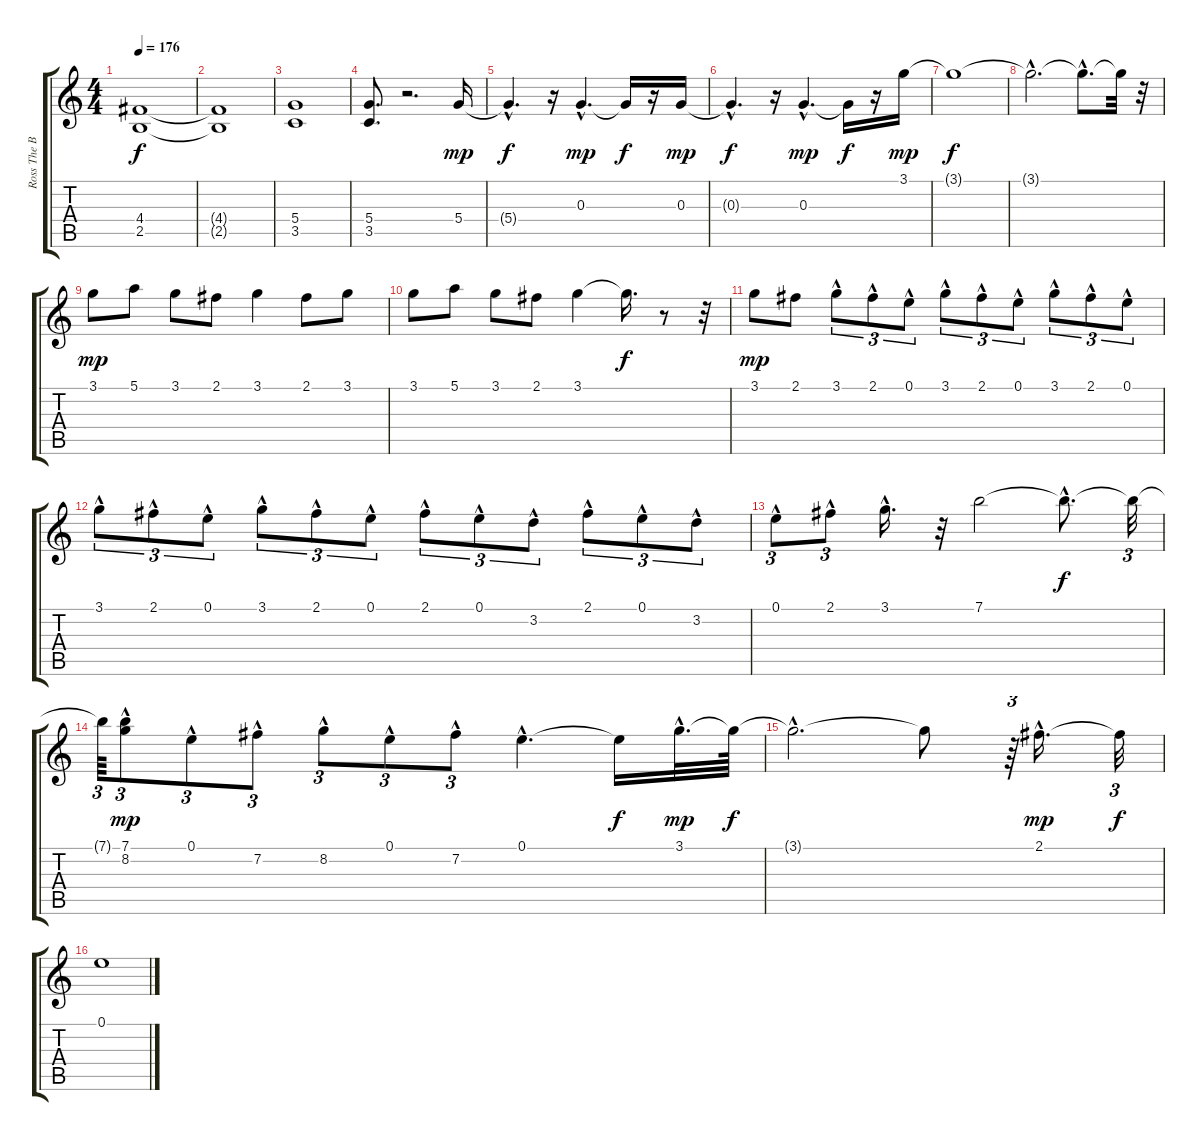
\track ("Ross The Boss-Rhythm" "Ross The B") {instrument distortionguitar}
\staff {score tabs}
\tuning (E4 B3 G3 D3 A2 E2) {hide}
\ts (4 4)
\tempo 176
\clef g2
\ks c
(4.4 2.5).1{dy f} |
(4.4{t} 2.5{t}).1 |
(5.4 3.5).1 |
(5.4 3.5).8{d} r.2{d} 5.4.16{dy mp} |
5.4{hac t}.4{d dy f} r.16 0.3{hac}.4{d dy mp} 0.3{t}.16{dy f} r.16 0.3.16{dy mp} |
0.3{hac t}.4{d dy f} r.16 0.3{hac}.4{d dy mp} 0.3{t}.16{dy f} r.16 3.1.16{dy mp} |
3.1{t}.1{dy f} |
3.1{hac t}.2{d} 3.1{hac t}.8{d} 3.1{t}.32 r.32 |
3.1.8{dy mp} 5.1.8 3.1.8 2.1.8 3.1.4 2.1.8 3.1.8 |
3.1.8 5.1.8 3.1.8 2.1.8 3.1.4 3.1{t}.16{d dy f} r.8 r.32 |
3.1.8{dy mp} 2.1.8 3.1{hac}.8{tu (3 2)} 2.1{hac}.8{tu (3 2)} 0.1{hac}.8{tu (3 2)} 3.1{hac}.8{tu (3 2)} 2.1{hac}.8{tu (3 2)} 0.1{hac}.8{tu (3 2)} 3.1{hac}.8{tu (3 2)} 2.1{hac}.8{tu (3 2)} 0.1{hac}.8{tu (3 2)} |
3.1{hac}.8{tu (3 2)} 2.1{hac}.8{tu (3 2)} 0.1{hac}.8{tu (3 2)} 3.1{hac}.8{tu (3 2)} 2.1{hac}.8{tu (3 2)} 0.1{hac}.8{tu (3 2)} 2.1{hac}.8{tu (3 2)} 0.1{hac}.8{tu (3 2)} 3.2{hac}.8{tu (3 2)} 2.1{hac}.8{tu (3 2)} 0.1{hac}.8{tu (3 2)} 3.2{hac}.8{tu (3 2)} |
0.1{hac}.8{tu (3 2)} 2.1{hac}.8{tu (3 2)} 3.1{hac}.16{d} r.32 7.1.2 7.1{hac t}.8{d dy f} 7.1{t}.32{tu (3 2)} |
7.1{t}.64{tu (3 2)} (7.1 8.2{hac}).8{tu (3 2) dy mp} 0.1{hac}.8{tu (3 2)} 7.2{hac}.8{tu (3 2)} 8.2{hac}.8{tu (3 2)} 0.1{hac}.8{tu (3 2)} 7.2{hac}.8{tu (3 2)} 0.1{hac}.4{d} 0.1{t}.16{dy f} 3.1{hac}.32{d dy mp} 3.1{t}.64{dy f} |
3.1{hac t}.2{d} 3.1{t}.8 r.64{tu (3 2)} 2.1{hac}.16{d dy mp} 2.1{t}.32{tu (3 2) dy f} |
0.1.1
